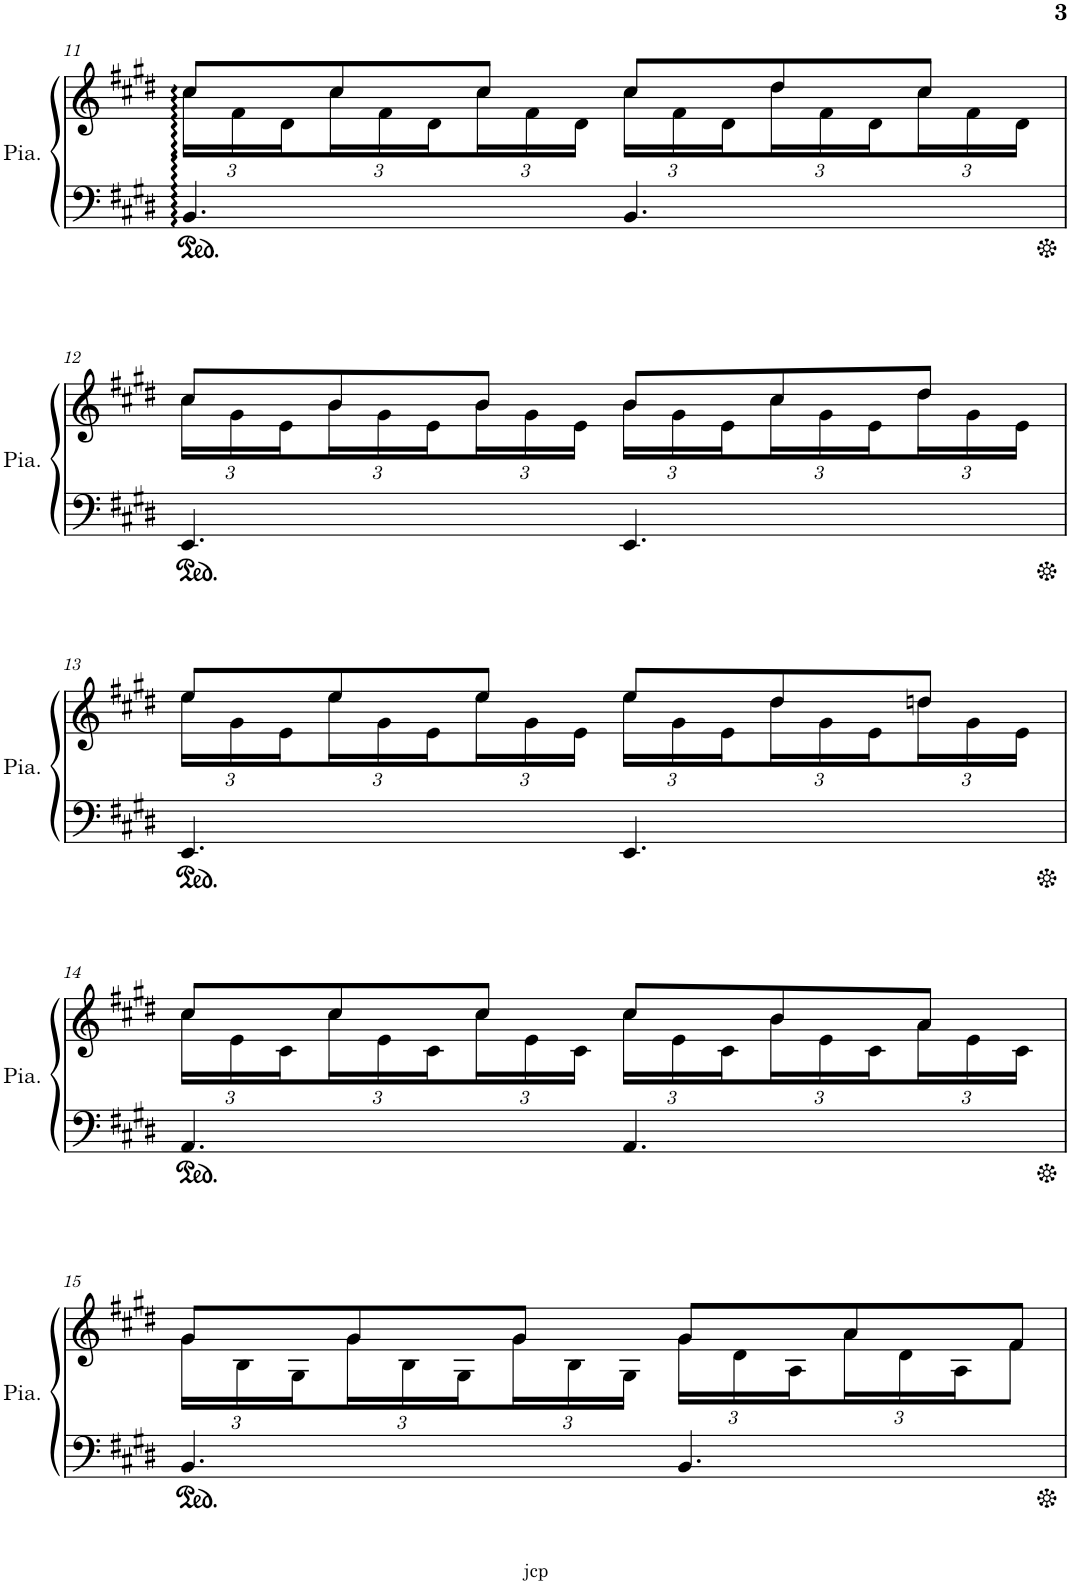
**kern	**kern
*part1	*part1
*staff2	*staff1
*I"Piano	*
*I'Pia.	*
!!LO:PB:g=z
*clefF4	*clefG2
*k[f#c#g#d#]	*k[f#c#g#d#]
*M6/8	*M6/8
=11	=11
*	*^
*	*	*Xbrackettup
4.BB/	8cc#/L	24cc#\LL
.	.	24f#\
.	.	24d#\
.	8cc#/	24cc#\
.	.	24f#\
.	.	24d#\
.	8cc#/J	24cc#\
.	.	24f#\
.	.	24d#\JJ
4.BB/	8cc#/L	24cc#\LL
.	.	24f#\
.	.	24d#\
.	8dd#/	24dd#\
.	.	24f#\
.	.	24d#\
.	8cc#/J	24cc#\
.	.	24f#\
.	.	24d#\JJ
!!LO:LB:g=z	!!
=12	=12	=12
4.EE/	8cc#/L	24cc#\LL
.	.	24g#\
.	.	24e\
.	8b/	24b\
.	.	24g#\
.	.	24e\
.	8b/J	24b\
.	.	24g#\
.	.	24e\JJ
4.EE/	8b/L	24b\LL
.	.	24g#\
.	.	24e\
.	8cc#/	24cc#\
.	.	24g#\
.	.	24e\
.	8dd#/J	24dd#\
.	.	24g#\
.	.	24e\JJ
!!LO:LB:g=z	!!
=13	=13	=13
4.EE/	8ee/L	24ee\LL
.	.	24g#\
.	.	24e\
.	8ee/	24ee\
.	.	24g#\
.	.	24e\
.	8ee/J	24ee\
.	.	24g#\
.	.	24e\JJ
4.EE/	8ee/L	24ee\LL
.	.	24g#\
.	.	24e\
.	8dd#/	24dd#\
.	.	24g#\
.	.	24e\
.	8ddn/J	24dd\
.	.	24g#\
.	.	24e\JJ
!!LO:LB:g=z	!!
=14	=14	=14
4.AA/	8cc#/L	24cc#\LL
.	.	24e\
.	.	24c#\
.	8cc#/	24cc#\
.	.	24e\
.	.	24c#\
.	8cc#/J	24cc#\
.	.	24e\
.	.	24c#\JJ
4.AA/	8cc#/L	24cc#\LL
.	.	24e\
.	.	24c#\
.	8b/	24b\
.	.	24e\
.	.	24c#\
.	8a/J	24a\
.	.	24e\
.	.	24c#\JJ
!!LO:LB:g=z	!!
=15	=15	=15
4.BB/	8g#/L	24g#\LL
.	.	24B\
.	.	24G#\
.	8g#/	24g#\
.	.	24B\
.	.	24G#\
.	8g#/J	24g#\
.	.	24B\
.	.	24G#\JJ
4.BB/	8g#/L	24g#\LL
.	.	24d#\
.	.	24A\
.	8a/	24a\
.	.	24d#\
.	.	24A\J
.	8f#/J	8f#\J
*	*v	*v
=	=
*-	*-
